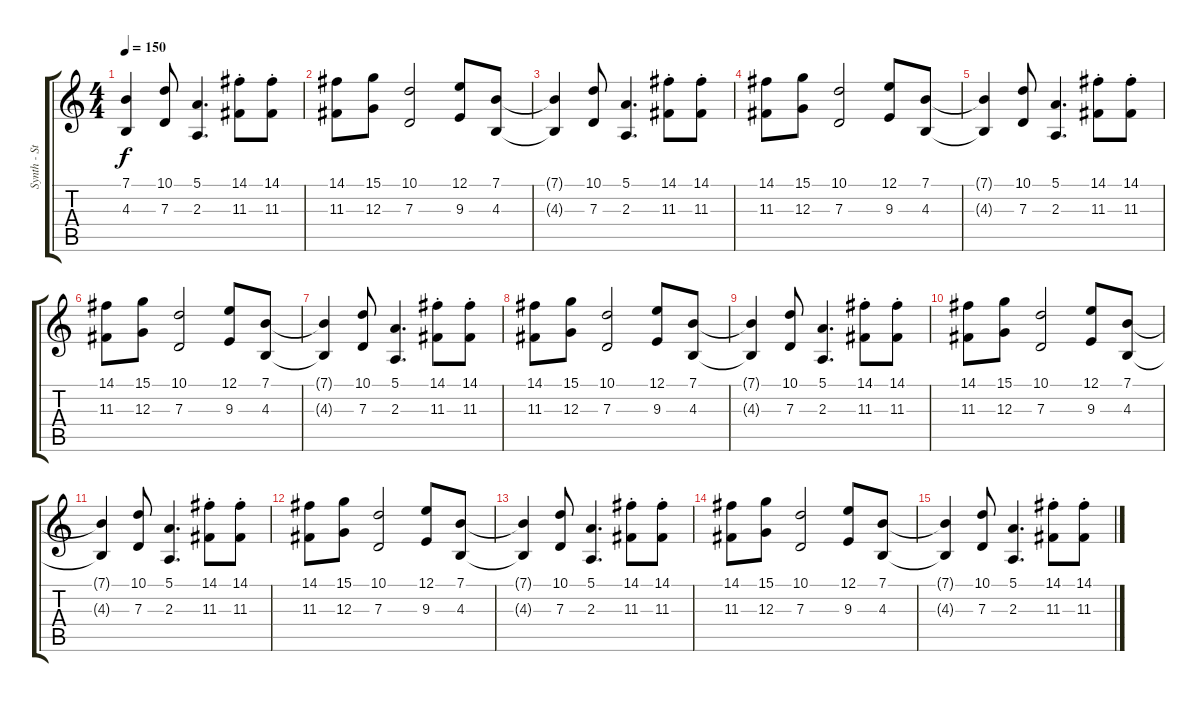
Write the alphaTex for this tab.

\track ("Synth - Strings 2" "Synth - St") {instrument stringensemble1}
\staff {score tabs}
\tuning (E4 B3 G3 D3 A2 E2) {hide}
\ts (4 4)
\tempo 150
\clef g2
\ks c
(7.1{t} 4.3{t}).4{dy f} (10.1 7.3).8 (5.1 2.3).4{d} (14.1{st} 11.3{st}).8 (14.1{st} 11.3{st}).8 |
(14.1 11.3).8 (15.1 12.3).8 (10.1 7.3).2 (12.1 9.3).8 (7.1 4.3).8 |
(7.1{t} 4.3{t}).4 (10.1 7.3).8 (5.1 2.3).4{d} (14.1{st} 11.3{st}).8 (14.1{st} 11.3{st}).8 |
(14.1 11.3).8 (15.1 12.3).8 (10.1 7.3).2 (12.1 9.3).8 (7.1 4.3).8 |
(7.1{t} 4.3{t}).4 (10.1 7.3).8 (5.1 2.3).4{d} (14.1{st} 11.3{st}).8 (14.1{st} 11.3{st}).8 |
(14.1 11.3).8 (15.1 12.3).8 (10.1 7.3).2 (12.1 9.3).8 (7.1 4.3).8 |
(7.1{t} 4.3{t}).4 (10.1 7.3).8 (5.1 2.3).4{d} (14.1{st} 11.3{st}).8 (14.1{st} 11.3{st}).8 |
(14.1 11.3).8 (15.1 12.3).8 (10.1 7.3).2 (12.1 9.3).8 (7.1 4.3).8 |
(7.1{t} 4.3{t}).4 (10.1 7.3).8 (5.1 2.3).4{d} (14.1{st} 11.3{st}).8 (14.1{st} 11.3{st}).8 |
(14.1 11.3).8 (15.1 12.3).8 (10.1 7.3).2 (12.1 9.3).8 (7.1 4.3).8 |
(7.1{t} 4.3{t}).4 (10.1 7.3).8 (5.1 2.3).4{d} (14.1{st} 11.3{st}).8 (14.1{st} 11.3{st}).8 |
(14.1 11.3).8 (15.1 12.3).8 (10.1 7.3).2 (12.1 9.3).8 (7.1 4.3).8 |
(7.1{t} 4.3{t}).4 (10.1 7.3).8 (5.1 2.3).4{d} (14.1{st} 11.3{st}).8 (14.1{st} 11.3{st}).8 |
(14.1 11.3).8 (15.1 12.3).8 (10.1 7.3).2 (12.1 9.3).8 (7.1 4.3).8 |
(7.1{t} 4.3{t}).4 (10.1 7.3).8 (5.1 2.3).4{d} (14.1{st} 11.3{st}).8 (14.1{st} 11.3{st}).8
